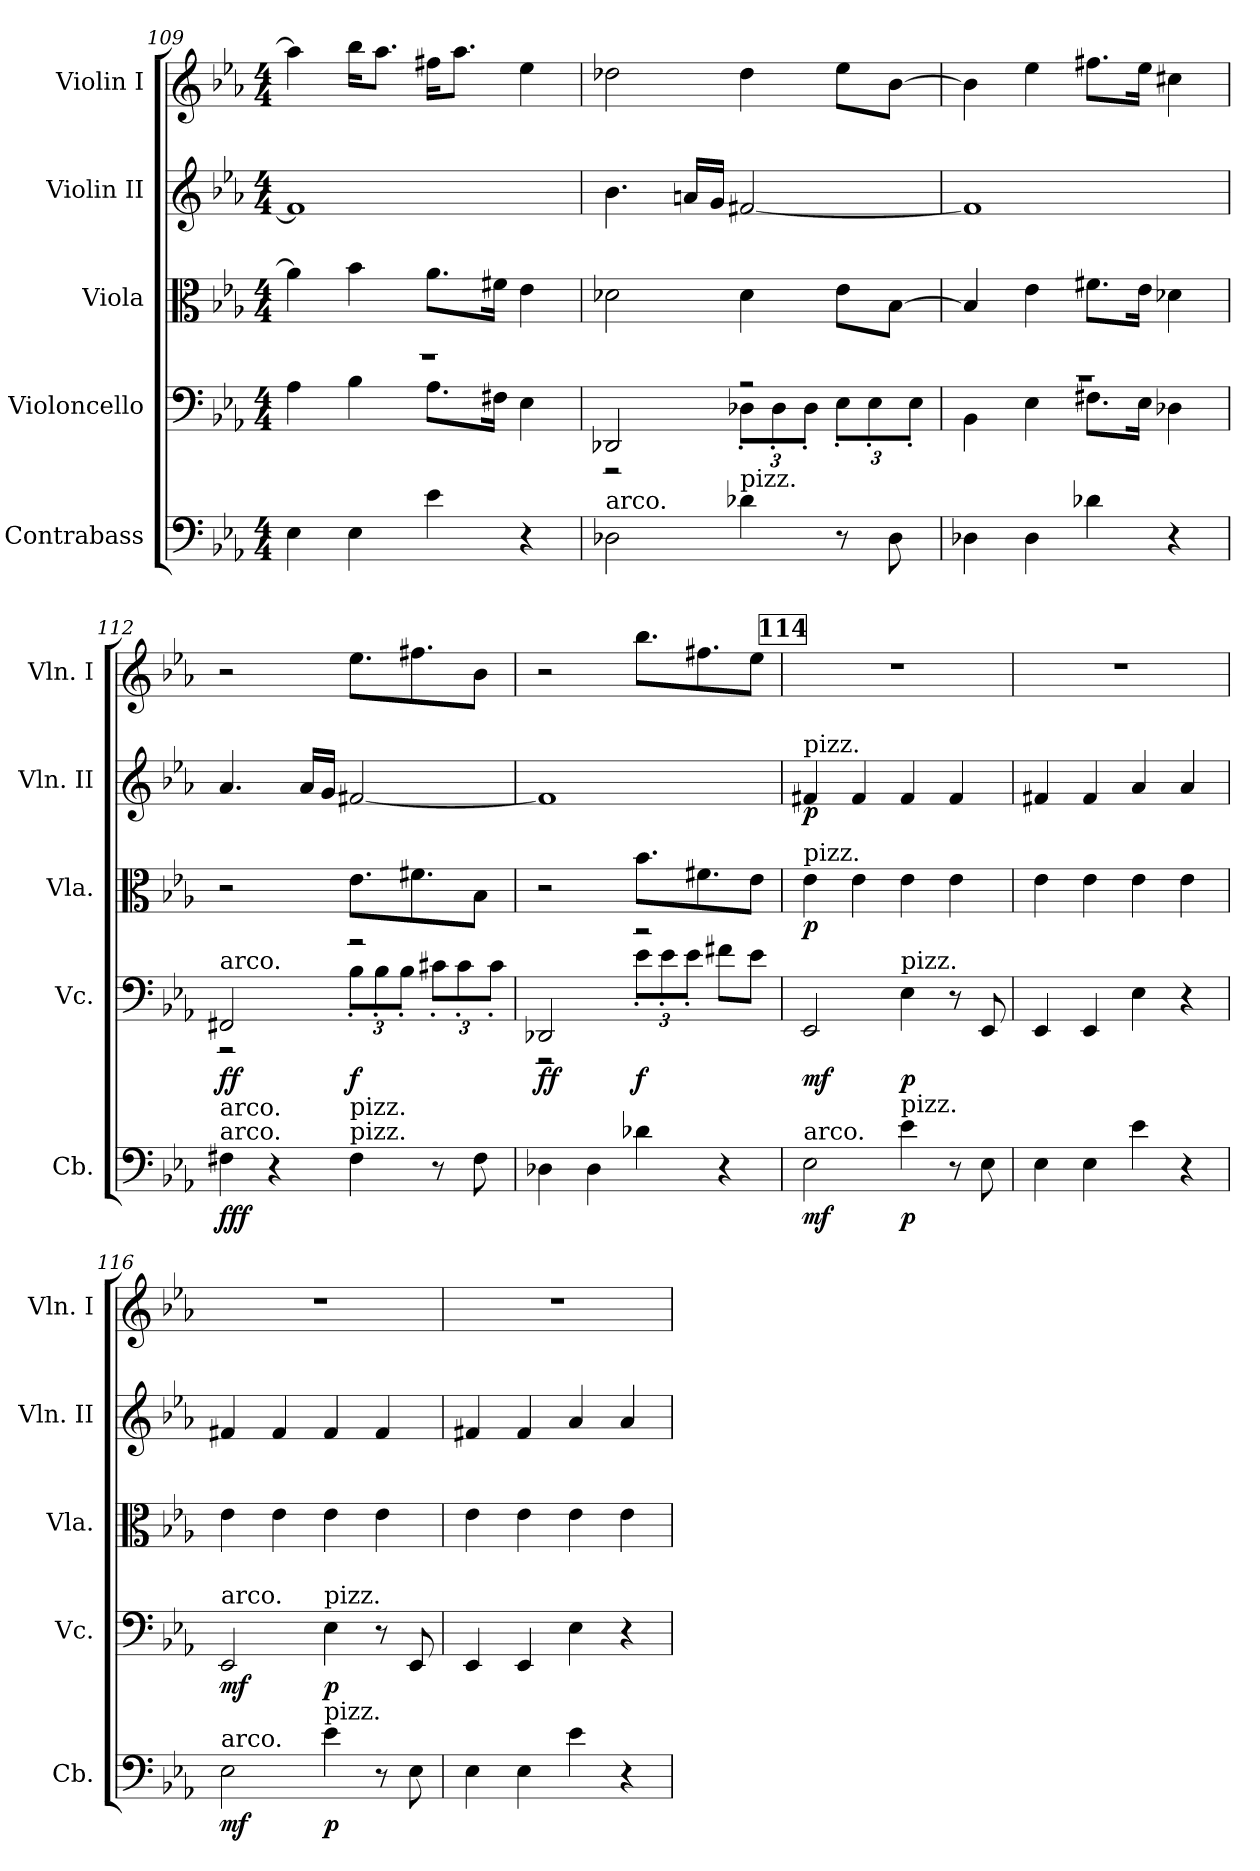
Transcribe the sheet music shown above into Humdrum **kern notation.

**kern	**dynam	**kern	**dynam	**kern	**dynam	**kern	**dynam	**kern
*part5	*part5	*part4	*part4	*part3	*part3	*part2	*part2	*part1
*staff5	*staff5	*staff4	*staff4	*staff3	*staff3	*staff2	*staff2	*staff1
*I"Contrabass	*	*I"Violoncello	*	*I"Viola	*	*I"Violin II	*	*I"Violin I
*I'Cb.	*	*I'Vc.	*	*I'Vla.	*	*I'Vln. II	*	*I'Vln. I
*clefF4	*	*clefF4	*	*clefC3	*	*clefG2	*	*clefG2
*ITrd7c12	*	*	*	*	*	*	*	*
*k[b-e-a-]	*	*k[b-e-a-]	*	*k[b-e-a-]	*	*k[b-e-a-]	*	*k[b-e-a-]
*M4/4	*	*M4/4	*	*M4/4	*	*M4/4	*	*M4/4
=109	=109	=109	=109	=109	=109	=109	=109	=109
*	*	*^	*	*	*	*	*	*
4EE-\	.	1r	4A-\	.	4a-\]	.	1f#]	.	4aa-\]
4EE-\	.	.	4B-\	.	4b-\	.	.	.	16bb-\KL
.	.	.	.	.	.	.	.	.	8.aa-\J
4E-\	.	.	8.A-\L	.	8.a-\L	.	.	.	16ff#X\KL
.	.	.	.	.	.	.	.	.	8.aa-\J
.	.	.	16F#X\Jk	.	16f#X\Jk	.	.	.	.
4r	.	.	4E-\	.	4e-\	.	.	.	4ee-\
!!LO:PB:g=z
=110	=110	=110	=110	=110	=110	=110	=110	=110	=110
!LO:TX:a:t=arco.	!	!	!	!	!	!	!	!	!
2DD-X\	.	2DD-X/	2r	.	2d-X\	.	4.b-\	.	2dd-X\
.	.	.	.	.	.	.	16an/LL	.	.
.	.	.	.	.	.	.	16g/JJ	.	.
*	*	*	*Xbrackettup	*	*	*	*	*	*
!LO:TX:a:t=pizz.	!	!	!	!	!	!	!	!	!
4D-X\	.	2r	12D-X'\L	.	4d-\	.	[2f#X/	.	4dd-\
.	.	.	12D-'\	.	.	.	.	.	.
.	.	.	12D-'\J	.	.	.	.	.	.
8r	.	.	12E-'\L	.	8e-\L	.	.	.	8ee-\L
.	.	.	12E-'\	.	.	.	.	.	.
8DD-\	.	.	.	.	[8B-\J	.	.	.	[8b-\J
.	.	.	12E-'\J	.	.	.	.	.	.
=111	=111	=111	=111	=111	=111	=111	=111	=111	=111
4DD-X\	.	1r	4BB-\	.	4B-/]	.	1f#]	.	4b-\]
4DD-\	.	.	4E-\	.	4e-\	.	.	.	4ee-\
4D-X\	.	.	8.F#X\L	.	8.f#X\L	.	.	.	8.ff#X\L
.	.	.	16E-\Jk	.	16e-\Jk	.	.	.	16ee-\Jk
4r	.	.	4D-X\	.	4d-X\	.	.	.	4cc#X\
=112	=112	=112	=112	=112	=112	=112	=112	=112	=112
!	!	!LO:TX:a:t=arco.	!	!	!	!	!	!	!
!LO:TX:a:t=arco.	!	!	!	!	!	!	!	!	!
!LO:TX:a:t=arco.	!	!	!	!	!	!	!	!	!
!	!LO:DY:b	!	!	!LO:DY:b	!	!	!	!	!
4FF#X\	fff	2FF#X/	2r	ff	2r	.	4.a-/	.	2r
4r	.	.	.	.	.	.	.	.	.
.	.	.	.	.	.	.	16a-/LL	.	.
.	.	.	.	.	.	.	16g/JJ	.	.
!LO:TX:a:t=pizz.	!	!	!	!	!	!	!	!	!
!LO:TX:a:t=pizz.	!	!	!	!	!	!	!	!	!
!	!LO:DY:b	!	!	!	!	!	!	!	!
!	!LO:DY:n=1:b	!	!	!LO:DY:b	!	!	!	!	!
4FF#\	mp mp	2r	12B-'\L	f	8.e-\L	.	[2f#X/	.	8.ee-\L
.	.	.	12B-'\	.	.	.	.	.	.
.	.	.	12B-'\J	.	.	.	.	.	.
.	.	.	.	.	8.f#X\	.	.	.	8.ff#X\
8r	.	.	12c#X'\L	.	.	.	.	.	.
.	.	.	12c#'\	.	.	.	.	.	.
8FF#\	.	.	.	.	8B-\J	.	.	.	8b-\J
.	.	.	12c#'\J	.	.	.	.	.	.
!!LO:LB:g=z
=113	=113	=113	=113	=113	=113	=113	=113	=113	=113
!	!	!	!	!LO:DY:b	!	!	!	!	!
4DD-X\	.	2DD-X/	2r	ff	2r	.	1f#]	.	2r
4DD-\	.	.	.	.	.	.	.	.	.
!	!	!	!	!LO:DY:b	!	!	!	!	!
4D-X\	.	2r	12e-'\L	f	8.b-\L	.	.	.	8.bb-\L
.	.	.	12e-'\	.	.	.	.	.	.
.	.	.	12e-'\J	.	.	.	.	.	.
.	.	.	.	.	8.f#X\	.	.	.	8.ff#X\
4r	.	.	8f#X\L	.	.	.	.	.	.
.	.	.	8e-\J	.	8e-\J	.	.	.	8ee-\J
!!LO:REH:place=s1:a:B:fs=14:t=114
=114	=114	=114	=114	=114	=114	=114	=114	=114	=114
!	!	!	!	!	!	!	!LO:TX:a:t=pizz.	!	!
!	!	!	!	!	!LO:TX:a:t=pizz.	!	!	!	!
!LO:TX:a:t=arco.	!	!	!	!	!	!	!	!	!
!	!LO:DY:b	!	!	!LO:DY:b	!	!LO:DY:b	!	!LO:DY:b	!
*	*	*v	*v	*	*	*	*	*	*
2EE-\	mf	2EE-/	mf	4e-\	p	4f#X/	p	1r
.	.	.	.	4e-\	.	4f#/	.	.
!	!	!LO:TX:a:t=pizz.	!	!	!	!	!	!
!LO:TX:a:t=pizz.	!	!	!	!	!	!	!	!
!	!LO:DY:b	!	!LO:DY:b	!	!	!	!	!
4E-\	p	4E-\	p	4e-\	.	4f#/	.	.
8r	.	8r	.	4e-\	.	4f#/	.	.
8EE-\	.	8EE-/	.	.	.	.	.	.
=115	=115	=115	=115	=115	=115	=115	=115	=115
4EE-\	.	4EE-/	.	4e-\	.	4f#X/	.	1r
4EE-\	.	4EE-/	.	4e-\	.	4f#/	.	.
4E-\	.	4E-\	.	4e-\	.	4a-/	.	.
4r	.	4r	.	4e-\	.	4a-/	.	.
=116	=116	=116	=116	=116	=116	=116	=116	=116
!	!	!LO:TX:a:t=arco.	!	!	!	!	!	!
!LO:TX:a:t=arco.	!	!	!	!	!	!	!	!
!	!LO:DY:b	!	!LO:DY:b	!	!	!	!	!
2EE-\	mf	2EE-/	mf	4e-\	.	4f#X/	.	1r
.	.	.	.	4e-\	.	4f#/	.	.
!	!	!LO:TX:a:t=pizz.	!	!	!	!	!	!
!LO:TX:a:t=pizz.	!	!	!	!	!	!	!	!
!	!LO:DY:b	!	!LO:DY:b	!	!	!	!	!
4E-\	p	4E-\	p	4e-\	.	4f#/	.	.
8r	.	8r	.	4e-\	.	4f#/	.	.
8EE-\	.	8EE-/	.	.	.	.	.	.
=117	=117	=117	=117	=117	=117	=117	=117	=117
4EE-\	.	4EE-/	.	4e-\	.	4f#X/	.	1r
4EE-\	.	4EE-/	.	4e-\	.	4f#/	.	.
4E-\	.	4E-\	.	4e-\	.	4a-/	.	.
4r	.	4r	.	4e-\	.	4a-/	.	.
=	=	=	=	=	=	=	=	=
*-	*-	*-	*-	*-	*-	*-	*-	*-
